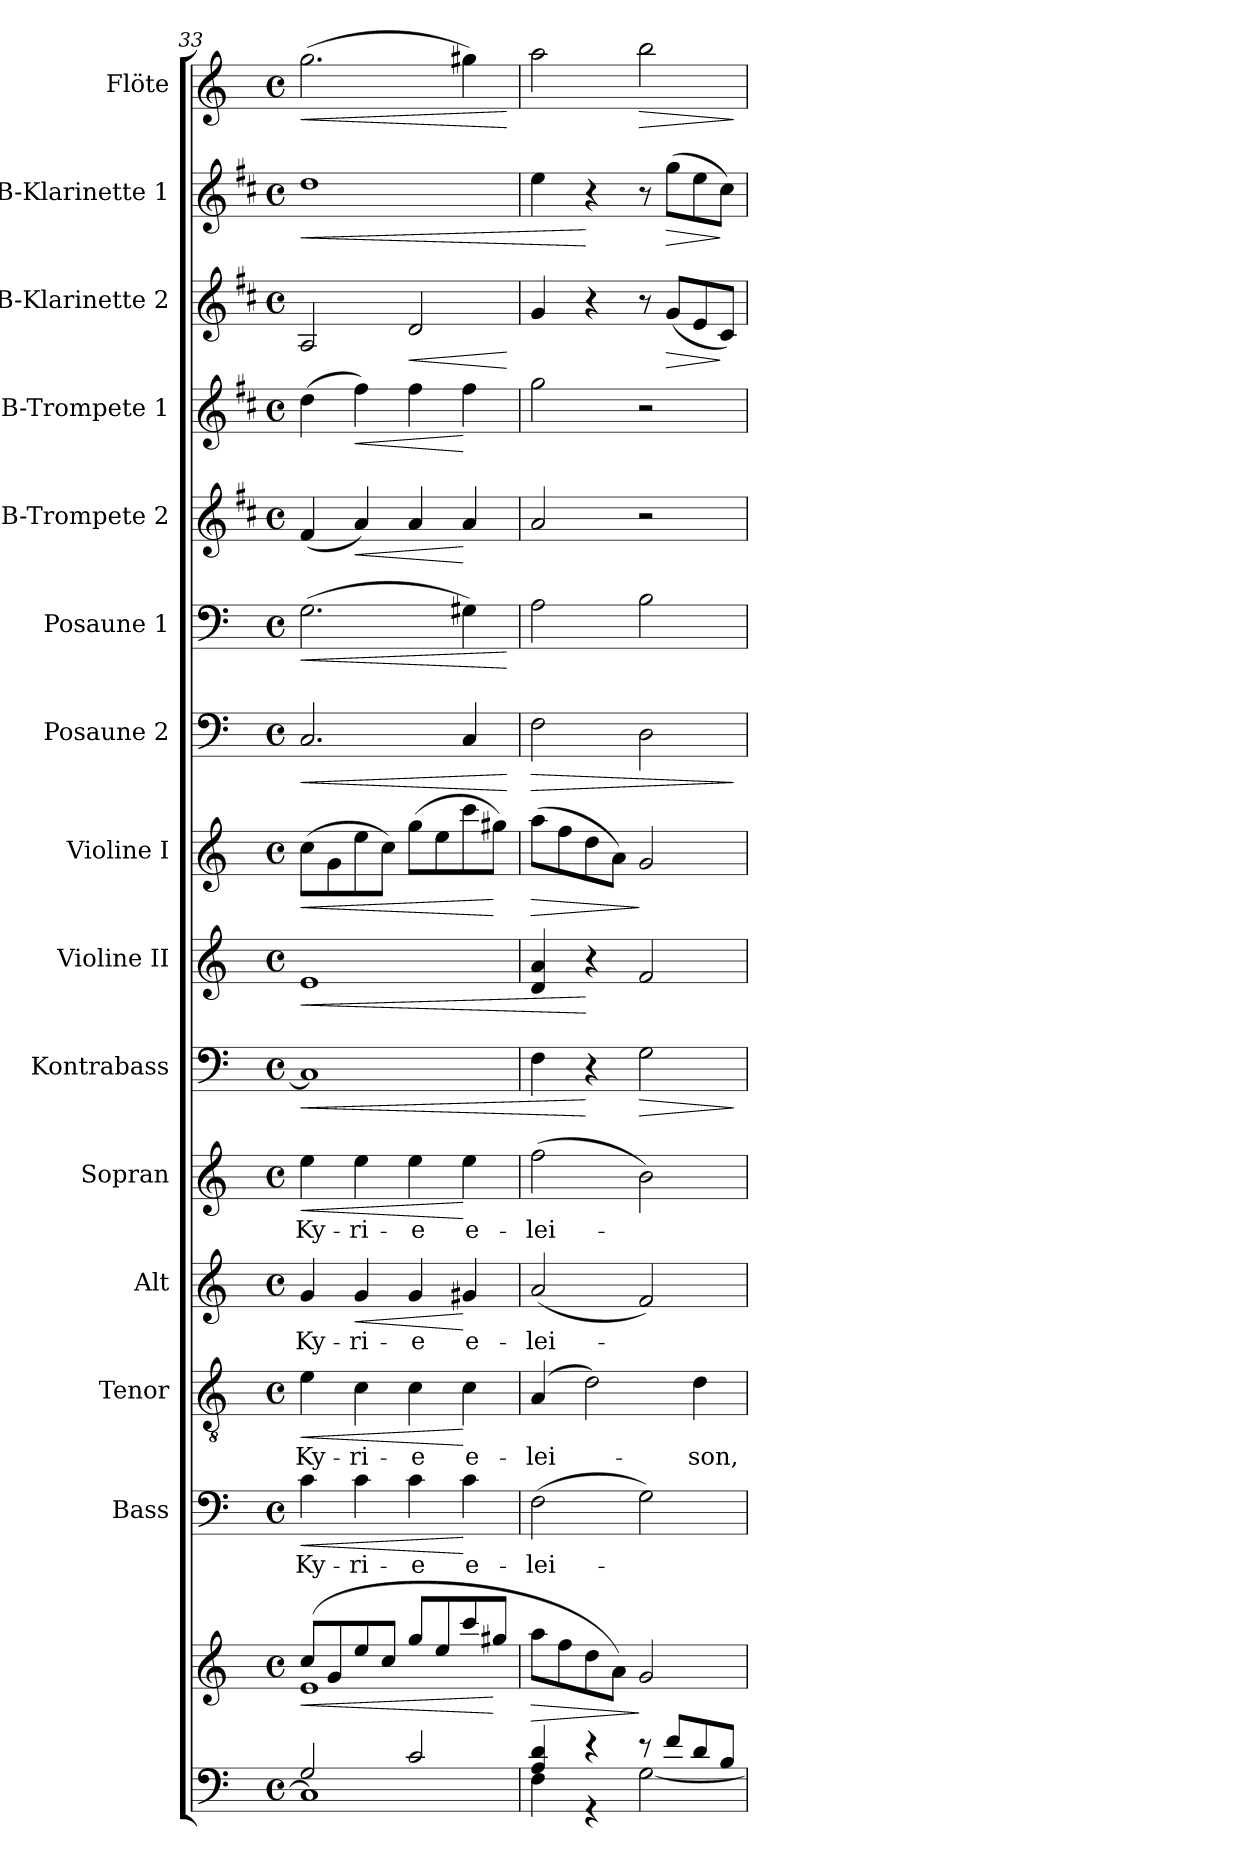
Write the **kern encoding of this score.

**kern	**kern	**dynam	**kern	**text	**dynam	**kern	**text	**dynam	**kern	**text	**dynam	**kern	**text	**dynam	**kern	**dynam	**kern	**dynam	**kern	**dynam	**kern	**dynam	**kern	**dynam	**kern	**dynam	**kern	**dynam	**kern	**dynam	**kern	**dynam	**kern	**dynam
*part15	*part15	*part15	*part14	*part14	*part14	*part13	*part13	*part13	*part12	*part12	*part12	*part11	*part11	*part11	*part10	*part10	*part9	*part9	*part8	*part8	*part7	*part7	*part6	*part6	*part5	*part5	*part4	*part4	*part3	*part3	*part2	*part2	*part1	*part1
*staff16	*staff15	*staff15/16	*staff14	*staff14	*staff14	*staff13	*staff13	*staff13	*staff12	*staff12	*staff12	*staff11	*staff11	*staff11	*staff10	*staff10	*staff9	*staff9	*staff8	*staff8	*staff7	*staff7	*staff6	*staff6	*staff5	*staff5	*staff4	*staff4	*staff3	*staff3	*staff2	*staff2	*staff1	*staff1
*	*	*	*I"Bass	*	*	*I"Tenor	*	*	*I"Alt	*	*	*I"Sopran	*	*	*I"Kontrabass	*	*I"Violine II	*	*I"Violine I	*	*I"Posaune 2	*	*I"Posaune 1	*	*I"B-Trompete 2	*	*I"B-Trompete 1	*	*I"B-Klarinette 2	*	*I"B-Klarinette 1	*	*I"Flöte	*
*	*	*	*I'B.	*	*	*I'T.	*	*	*I'A.	*	*	*I'S.	*	*	*I'Kb.	*	*I'Vl. II	*	*I'Vl. I	*	*I'Pos. 2	*	*I'Pos. 1	*	*I'B Trp. 2	*	*I'B Trp. 1	*	*I'B Kl. 2	*	*I'B Kl. 1	*	*I'Fl.	*
*clefF4	*clefG2	*	*clefF4	*	*	*clefGv2	*	*	*clefG2	*	*	*clefG2	*	*	*clefF4	*	*clefG2	*	*clefG2	*	*clefF4	*	*clefF4	*	*clefG2	*	*clefG2	*	*clefG2	*	*clefG2	*	*clefG2	*
*	*	*	*	*	*	*	*	*	*	*	*	*	*	*	*ITrd7c12	*	*	*	*	*	*	*	*	*	*ITrd1c2	*	*ITrd1c2	*	*ITrd1c2	*	*ITrd1c2	*	*	*
*k[]	*k[]	*	*k[]	*	*	*k[]	*	*	*k[]	*	*	*k[]	*	*	*k[]	*	*k[]	*	*k[]	*	*k[]	*	*k[]	*	*k[]	*	*k[]	*	*k[]	*	*k[]	*	*k[]	*
*C:	*C:	*	*C:	*	*	*C:	*	*	*C:	*	*	*C:	*	*	*C:	*	*C:	*	*C:	*	*C:	*	*C:	*	*C:	*	*C:	*	*C:	*	*C:	*	*C:	*
*M4/4	*M4/4	*	*M4/4	*	*	*M4/4	*	*	*M4/4	*	*	*M4/4	*	*	*M4/4	*	*M4/4	*	*M4/4	*	*M4/4	*	*M4/4	*	*M4/4	*	*M4/4	*	*M4/4	*	*M4/4	*	*M4/4	*
*met(c)	*met(c)	*	*met(c)	*	*	*met(c)	*	*	*met(c)	*	*	*met(c)	*	*	*met(c)	*	*met(c)	*	*met(c)	*	*met(c)	*	*met(c)	*	*met(c)	*	*met(c)	*	*met(c)	*	*met(c)	*	*met(c)	*
=33	=33	=33	=33	=33	=33	=33	=33	=33	=33	=33	=33	=33	=33	=33	=33	=33	=33	=33	=33	=33	=33	=33	=33	=33	=33	=33	=33	=33	=33	=33	=33	=33	=33	=33
*^	*	*	*	*	*	*	*	*	*	*	*	*	*	*	*	*	*	*	*	*	*	*	*	*	*	*	*	*	*	*	*	*	*	*
!	!	!	!LO:HP:b	!	!LO:LY:b	!LO:HP:b	!	!LO:LY:b	!LO:HP:b	!	!LO:LY:b	!	!	!LO:LY:b	!LO:HP:b	!	!LO:HP:b	!	!LO:HP:b	!	!LO:HP:b	!	!LO:HP:b	!	!LO:HP:b	!	!	!	!	!	!	!	!LO:HP:b	!	!LO:HP:b
*	*	*^	*	*	*	*	*	*	*	*	*	*	*	*	*	*	*	*	*	*	*	*	*	*	*	*	*	*	*	*	*	*	*	*	*
2G/	1C]	(>8cc/L	1e	<	4c\	Ky-	<	4e\	Ky-	<	4g/	Ky-	.	4ee\	Ky-	<	1CC]	<	1e	<	(>8cc\L	<	2.C/	<	(>2.G\	<	(<4e/	.	(>4cc\	.	2G/	.	1cc	<	(>2.gg\	<
.	.	8g/	.	.	.	.	.	.	.	.	.	.	.	.	.	.	.	.	.	.	8g\	.	.	.	.	.	.	.	.	.	.	.	.	.	.	.
!	!	!	!	!	!	!LO:LY:b	!	!	!LO:LY:b	!	!	!LO:LY:b	!LO:HP:b	!	!LO:LY:b	!	!	!	!	!	!	!	!	!	!	!	!	!LO:HP:b	!	!LO:HP:b	!	!	!	!	!	!
.	.	8ee/	.	.	4c\	-ri-	.	4c\	-ri-	.	4g/	-ri-	<	4ee\	-ri-	.	.	.	.	.	8ee\	.	.	.	.	.	4g/)	<	4ee\)	<	.	.	.	.	.	.
.	.	8cc/J	.	.	.	.	.	.	.	.	.	.	.	.	.	.	.	.	.	.	8cc\J)	.	.	.	.	.	.	.	.	.	.	.	.	.	.	.
!	!	!	!	!	!	!LO:LY:b	!	!	!LO:LY:b	!	!	!LO:LY:b	!	!	!LO:LY:b	!	!	!	!	!	!	!	!	!	!	!	!	!	!	!	!	!LO:HP:b	!	!	!	!
2c/	.	8gg/L	.	.	4c\	-e	.	4c\	-e	.	4g/	-e	.	4ee\	-e	.	.	.	.	.	(>8gg\L	.	.	.	.	.	4g/	.	4ee\	.	2c/	<	.	.	.	.
.	.	8ee/	.	.	.	.	.	.	.	.	.	.	.	.	.	.	.	.	.	.	8ee\	.	.	.	.	.	.	.	.	.	.	.	.	.	.	.
!	!	!	!	!	!	!LO:LY:b	!	!	!LO:LY:b	!	!	!LO:LY:b	!	!	!LO:LY:b	!	!	!	!	!	!	!	!	!	!	!	!	!	!	!	!	!	!	!	!	!
.	.	8ccc/	.	.	4c\	e-	[	4c\	e-	[	4g#X/	e-	[	4ee\	e-	[	.	.	.	.	8ccc\	.	4C/	.	4G#X\)	.	4g/	[	4ee\	[	.	.	.	.	4gg#X\)	.
.	.	8gg#X/J	.	[	.	.	.	.	.	.	.	.	.	.	.	.	.	.	.	.	8gg#X\J)	[	.	.	.	.	.	.	.	.	.	.	.	.	.	.
*v	*v	*	*	*	*	*	*	*	*	*	*	*	*	*	*	*	*	*	*	*	*	*	*	*	*	*	*	*	*	*	*	*	*	*	*	*
*	*v	*v	*	*	*	*	*	*	*	*	*	*	*	*	*	*	*	*	*	*	*	*	*	*	*	*	*	*	*	*	*	*	*	*	*
.	.	.	.	.	.	.	.	.	.	.	.	.	.	.	.	.	.	.	.	.	.	[	.	[	.	.	.	.	.	[	.	.	.	[
!!LO:PB:g=z
=34	=34	=34	=34	=34	=34	=34	=34	=34	=34	=34	=34	=34	=34	=34	=34	=34	=34	=34	=34	=34	=34	=34	=34	=34	=34	=34	=34	=34	=34	=34	=34	=34	=34	=34
*^	*	*	*	*	*	*	*	*	*	*	*	*	*	*	*	*	*	*	*	*	*	*	*	*	*	*	*	*	*	*	*	*	*	*
!	!	!	!LO:HP:b	!	!LO:LY:b	!	!	!LO:LY:b	!	!	!LO:LY:b	!	!	!LO:LY:b	!	!	!	!	!	!	!LO:HP:b	!	!LO:HP:b	!	!	!	!	!	!	!	!	!	!	!	!
4A/ 4d/	4F\	8aa\L	>	(>2F\	-lei-	.	(4A/	-lei-	.	(<2a/	-lei-	.	(>2ff\	-lei-	.	4FF\	.	4d/ 4a/	.	(>8aa\L	>	2F\	>	2A\	.	2g/	.	2ff\	.	4f/	.	4dd\	.	2aa\	.
.	.	8ff\	.	.	.	.	.	.	.	.	.	.	.	.	.	.	.	.	.	8ff\	.	.	.	.	.	.	.	.	.	.	.	.	.	.	.
4r	4r	8dd\	.	.	.	.	2d\)	.	.	.	.	.	.	.	.	4r	[	4r	[	8dd\	.	.	.	.	.	.	.	.	.	4r	.	4r	[	.	.
.	.	8a\J)	.	.	.	.	.	.	.	.	.	.	.	.	.	.	.	.	.	8a\J)	.	.	.	.	.	.	.	.	.	.	.	.	.	.	.
!	!	!	!	!	!	!	!	!	!	!	!	!	!	!	!	!	!LO:HP:b	!	!	!	!	!	!	!	!	!	!	!	!	!	!	!	!	!	!LO:HP:b
8re	[<2G\	2g/	]	2G\)	.	.	.	.	.	2f/)	.	.	2b\)	.	.	2GG\	>	2f/	.	2g/	]	2D\	.	2B\	.	2r	.	2r	.	8r	.	8r	.	2bb\	>
!	!	!	!	!	!	!	!	!	!	!	!	!	!	!	!	!	!	!	!	!	!	!	!	!	!	!	!	!	!	!	!LO:HP:b	!	!LO:HP:b	!	!
8f/L	.	.	.	.	.	.	.	.	.	.	.	.	.	.	.	.	.	.	.	.	.	.	.	.	.	.	.	.	.	(<8f/L	>	(>8ff\L	>	.	.
!	!	!	!	!	!	!	!	!LO:LY:b	!	!	!	!	!	!	!	!	!	!	!	!	!	!	!	!	!	!	!	!	!	!	!	!	!	!	!
8d/	.	.	.	.	.	.	4d\	-son,	.	.	.	.	.	.	.	.	.	.	.	.	.	.	.	.	.	.	.	.	.	8d/	.	8dd\	.	.	.
8B/J	.	.	.	.	.	.	.	.	.	.	.	.	.	.	.	.	.	.	.	.	.	.	.	.	.	.	.	.	.	8B/J)	]	8b\J)	]	.	.
*v	*v	*	*	*	*	*	*	*	*	*	*	*	*	*	*	*	*	*	*	*	*	*	*	*	*	*	*	*	*	*	*	*	*	*	*
.	.	.	.	.	.	.	.	.	.	.	.	.	.	.	.	]	.	.	.	.	.	]	.	.	.	.	.	.	.	.	.	.	.	]
=	=	=	=	=	=	=	=	=	=	=	=	=	=	=	=	=	=	=	=	=	=	=	=	=	=	=	=	=	=	=	=	=	=	=
*-	*-	*-	*-	*-	*-	*-	*-	*-	*-	*-	*-	*-	*-	*-	*-	*-	*-	*-	*-	*-	*-	*-	*-	*-	*-	*-	*-	*-	*-	*-	*-	*-	*-	*-
